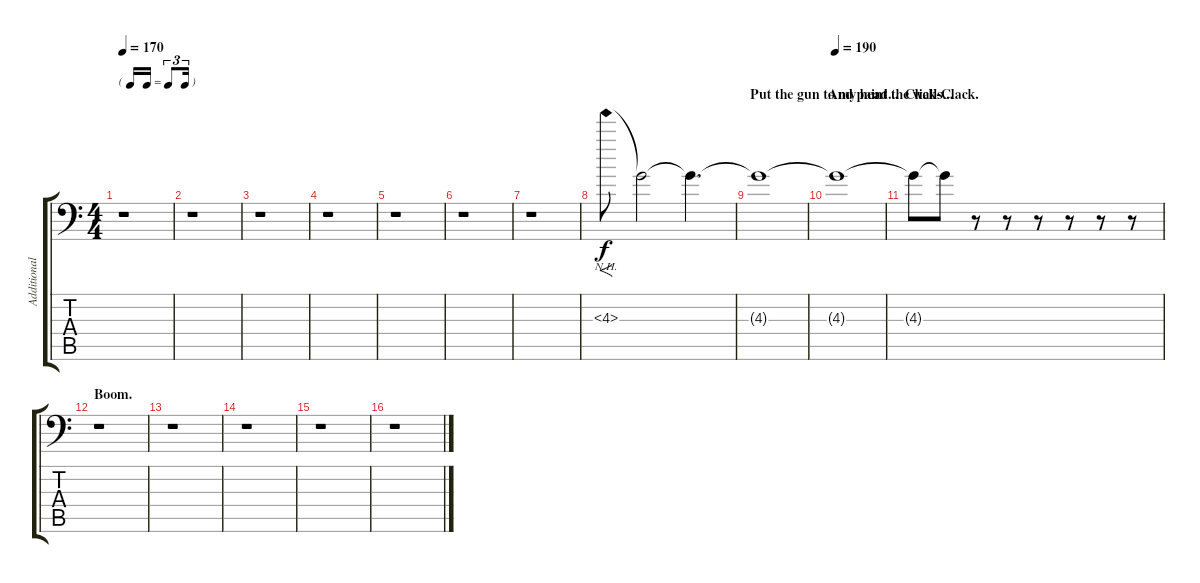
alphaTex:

\track ("Additional Harmonics" "Additional") {instrument distortionguitar}
\staff {score tabs}
\tuning (C4 G3 Eb3 Bb2 F2 Bb1) {hide}
\ts (4 4)
\tf triplet16th
\tempo 170
\clef f4
\ks c
r.1{dy f} |
r.1 |
r.1 |
r.1 |
r.1 |
r.1 |
r.1 |
4.3{nh}.8{f} 4.3{t}.2 4.3{t}.4{d} |
\section ("" "Put the gun to my head...")
4.3{t}.1 |
\section ("" "And paint the walls...")
\tempo 190
4.3{t}.1 |
\section ("" "Click-Clack.")
4.3{t}.8 4.3{t}.8 r.8 r.8 r.8 r.8 r.8 r.8 |
\section ("" "Boom.")
r.1 |
r.1 |
r.1 |
r.1 |
r.1
